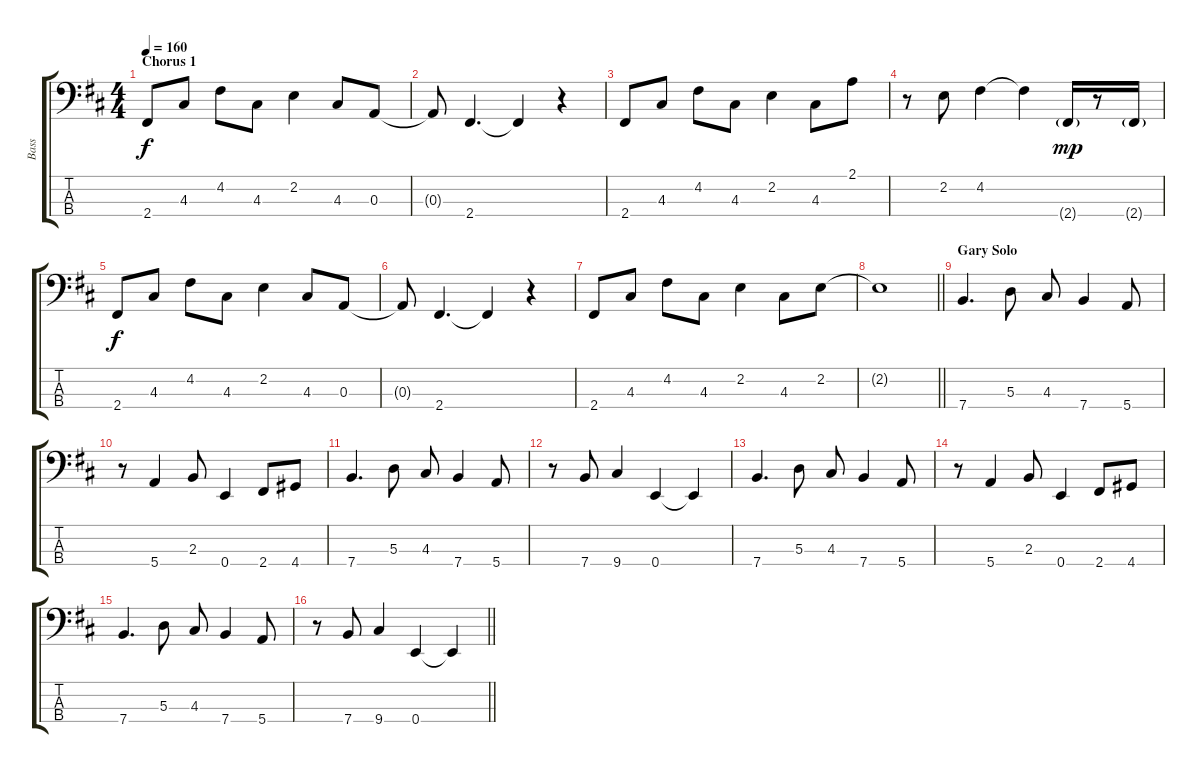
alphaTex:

\track ("Bass" "Bass") {instrument electricbasspick}
\staff {score tabs}
\tuning (G2 D2 A1 E1) {hide}
\ts (4 4)
\section ("" "Chorus 1")
\tempo 160
\clef f4
\ks d
2.4.8{dy f} 4.3.8 4.2.8 4.3.8 2.2.4 4.3.8 0.3.8 |
0.3{t}.8 2.4.4{d} 2.4{t}.4 r.4 |
2.4.8 4.3.8 4.2.8 4.3.8 2.2.4 4.3.8 2.1.8 |
r.8 2.2.8 4.2.4 4.2{t}.4 2.4{g}.16{dy mp} r.8 2.4{g}.16 |
2.4.8{dy f} 4.3.8 4.2.8 4.3.8 2.2.4 4.3.8 0.3.8 |
0.3{t}.8 2.4.4{d} 2.4{t}.4 r.4 |
2.4.8 4.3.8 4.2.8 4.3.8 2.2.4 4.3.8 2.2.8 |
\barLineRight lightlight
2.2{t}.1 |
\section ("" "Gary Solo")
7.4.4{d} 5.3.8 4.3.8 7.4.4 5.4.8 |
r.8 5.4.4 2.3.8 0.4.4 2.4.8 4.4.8 |
7.4.4{d} 5.3.8 4.3.8 7.4.4 5.4.8 |
r.8 7.4.8 9.4.4 0.4.4 0.4{t}.4 |
7.4.4{d} 5.3.8 4.3.8 7.4.4 5.4.8 |
r.8 5.4.4 2.3.8 0.4.4 2.4.8 4.4.8 |
7.4.4{d} 5.3.8 4.3.8 7.4.4 5.4.8 |
\barLineRight lightlight
r.8 7.4.8 9.4.4 0.4.4 0.4{t}.4
